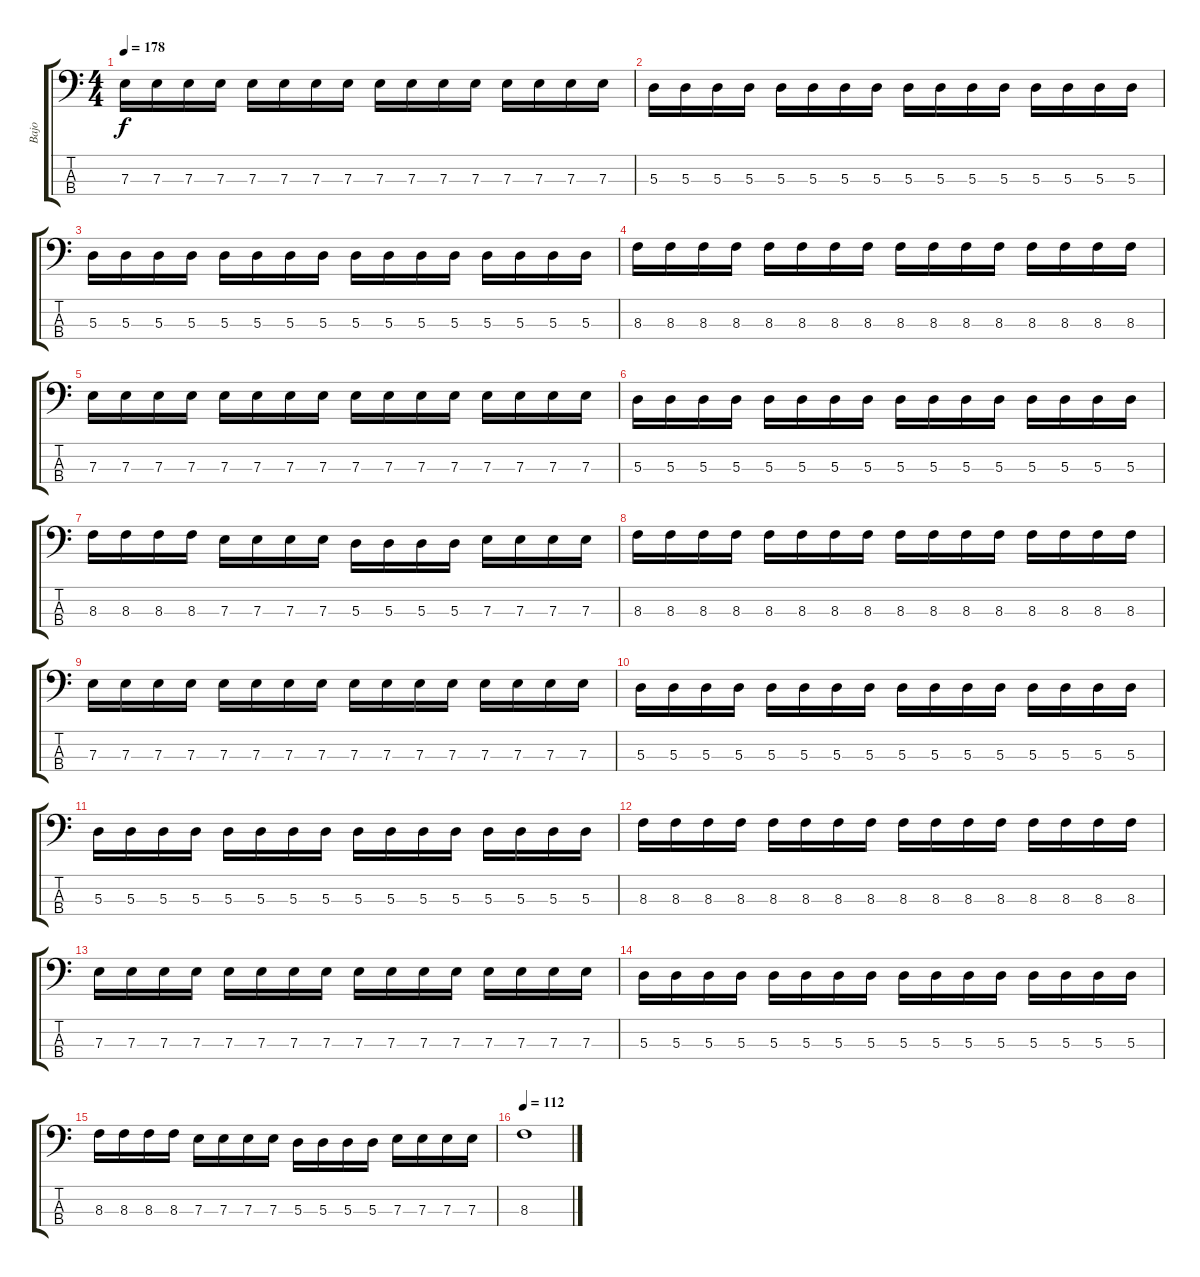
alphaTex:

\track ("Bajo" "Bajo") {instrument electricbasspick}
\staff {score tabs}
\tuning (G2 D2 A1 E1) {hide}
\ts (4 4)
\tempo 178
\clef f4
\ks c
7.3.16{dy f} 7.3.16 7.3.16 7.3.16 7.3.16 7.3.16 7.3.16 7.3.16 7.3.16 7.3.16 7.3.16 7.3.16 7.3.16 7.3.16 7.3.16 7.3.16 |
5.3.16 5.3.16 5.3.16 5.3.16 5.3.16 5.3.16 5.3.16 5.3.16 5.3.16 5.3.16 5.3.16 5.3.16 5.3.16 5.3.16 5.3.16 5.3.16 |
5.3.16 5.3.16 5.3.16 5.3.16 5.3.16 5.3.16 5.3.16 5.3.16 5.3.16 5.3.16 5.3.16 5.3.16 5.3.16 5.3.16 5.3.16 5.3.16 |
8.3.16 8.3.16 8.3.16 8.3.16 8.3.16 8.3.16 8.3.16 8.3.16 8.3.16 8.3.16 8.3.16 8.3.16 8.3.16 8.3.16 8.3.16 8.3.16 |
7.3.16 7.3.16 7.3.16 7.3.16 7.3.16 7.3.16 7.3.16 7.3.16 7.3.16 7.3.16 7.3.16 7.3.16 7.3.16 7.3.16 7.3.16 7.3.16 |
5.3.16 5.3.16 5.3.16 5.3.16 5.3.16 5.3.16 5.3.16 5.3.16 5.3.16 5.3.16 5.3.16 5.3.16 5.3.16 5.3.16 5.3.16 5.3.16 |
8.3.16 8.3.16 8.3.16 8.3.16 7.3.16 7.3.16 7.3.16 7.3.16 5.3.16 5.3.16 5.3.16 5.3.16 7.3.16 7.3.16 7.3.16 7.3.16 |
8.3.16 8.3.16 8.3.16 8.3.16 8.3.16 8.3.16 8.3.16 8.3.16 8.3.16 8.3.16 8.3.16 8.3.16 8.3.16 8.3.16 8.3.16 8.3.16 |
7.3.16 7.3.16 7.3.16 7.3.16 7.3.16 7.3.16 7.3.16 7.3.16 7.3.16 7.3.16 7.3.16 7.3.16 7.3.16 7.3.16 7.3.16 7.3.16 |
5.3.16 5.3.16 5.3.16 5.3.16 5.3.16 5.3.16 5.3.16 5.3.16 5.3.16 5.3.16 5.3.16 5.3.16 5.3.16 5.3.16 5.3.16 5.3.16 |
5.3.16 5.3.16 5.3.16 5.3.16 5.3.16 5.3.16 5.3.16 5.3.16 5.3.16 5.3.16 5.3.16 5.3.16 5.3.16 5.3.16 5.3.16 5.3.16 |
8.3.16 8.3.16 8.3.16 8.3.16 8.3.16 8.3.16 8.3.16 8.3.16 8.3.16 8.3.16 8.3.16 8.3.16 8.3.16 8.3.16 8.3.16 8.3.16 |
7.3.16 7.3.16 7.3.16 7.3.16 7.3.16 7.3.16 7.3.16 7.3.16 7.3.16 7.3.16 7.3.16 7.3.16 7.3.16 7.3.16 7.3.16 7.3.16 |
5.3.16 5.3.16 5.3.16 5.3.16 5.3.16 5.3.16 5.3.16 5.3.16 5.3.16 5.3.16 5.3.16 5.3.16 5.3.16 5.3.16 5.3.16 5.3.16 |
8.3.16 8.3.16 8.3.16 8.3.16 7.3.16 7.3.16 7.3.16 7.3.16 5.3.16 5.3.16 5.3.16 5.3.16 7.3.16 7.3.16 7.3.16 7.3.16 |
\tempo 112
8.3.1
